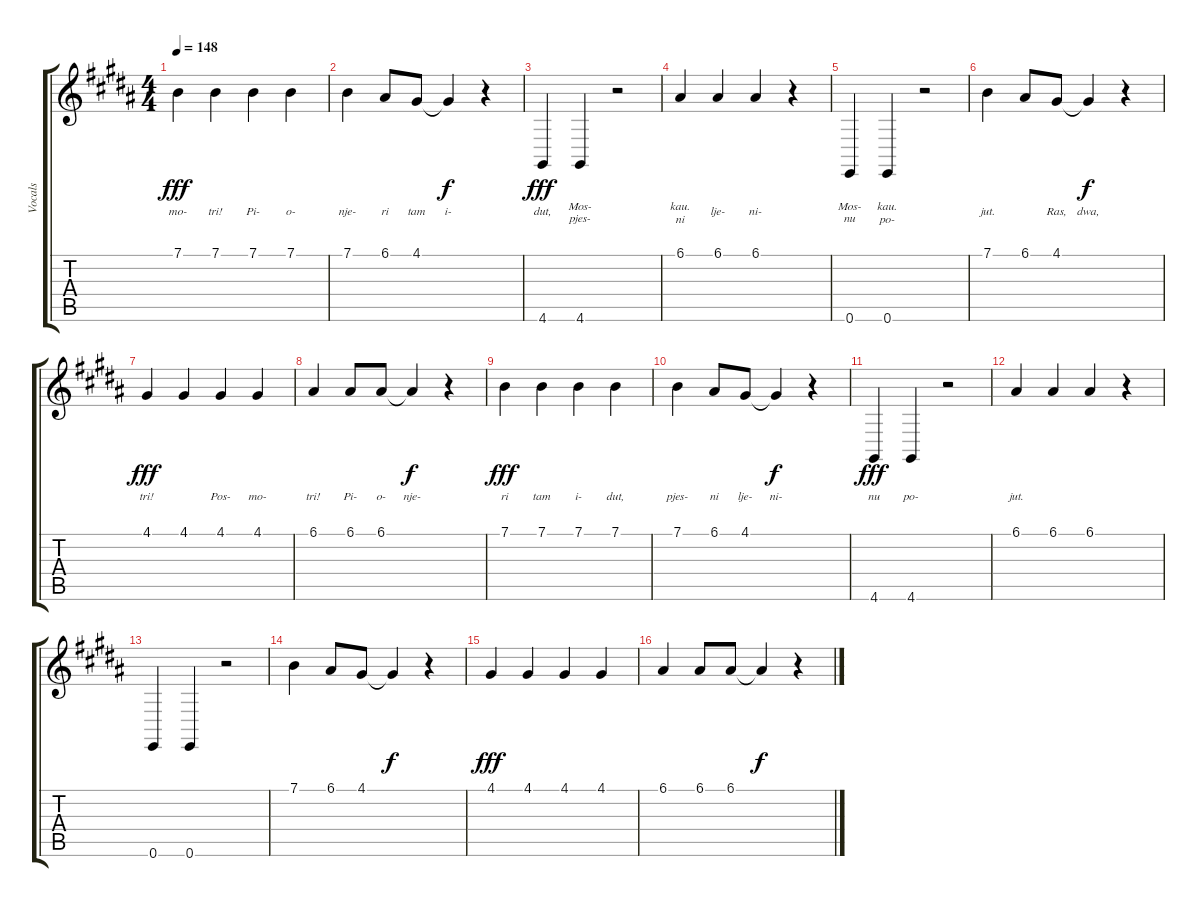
\track ("Vocals" "Vocals") {instrument lead6voice}
\staff {score tabs}
\tuning (E4 B3 G3 D3 A2 E2) {hide}
\ts (4 4)
\tempo 148
\clef g2
\ks b
7.1.4{lyrics (0 "") lyrics (1 "mo-") lyrics (2 "") lyrics (3 "") lyrics (4 "") dy fff} 7.1.4{lyrics (0 "") lyrics (1 "tri!") lyrics (2 "") lyrics (3 "") lyrics (4 "")} 7.1.4{lyrics (0 "") lyrics (1 "Pi-") lyrics (2 "") lyrics (3 "") lyrics (4 "")} 7.1.4{lyrics (0 "") lyrics (1 "o-") lyrics (2 "") lyrics (3 "") lyrics (4 "")} |
7.1.4{lyrics (0 "") lyrics (1 "nje-") lyrics (2 "") lyrics (3 "") lyrics (4 "")} 6.1.8{lyrics (0 "") lyrics (1 "ri") lyrics (2 "") lyrics (3 "") lyrics (4 "")} 4.1.8{lyrics (0 "") lyrics (1 "tam") lyrics (2 "") lyrics (3 "") lyrics (4 "")} 4.1{t}.4{lyrics (0 "") lyrics (1 "i-") lyrics (2 "") lyrics (3 "") lyrics (4 "") dy f} r.4 |
4.6.4{lyrics (0 "") lyrics (1 "dut,") lyrics (2 "") lyrics (3 "") lyrics (4 "") dy fff} 4.6.4{lyrics (0 "Mos-") lyrics (1 "pjes-") lyrics (2 "") lyrics (3 "") lyrics (4 "")} r.2 |
6.1.4{lyrics (0 "kau.") lyrics (1 "ni") lyrics (2 "") lyrics (3 "") lyrics (4 "")} 6.1.4{lyrics (0 "") lyrics (1 "lje-") lyrics (2 "") lyrics (3 "") lyrics (4 "")} 6.1.4{lyrics (0 "") lyrics (1 "ni-") lyrics (2 "") lyrics (3 "") lyrics (4 "")} r.4 |
0.6.4{lyrics (0 "Mos-") lyrics (1 "nu") lyrics (2 "") lyrics (3 "") lyrics (4 "")} 0.6.4{lyrics (0 "kau.") lyrics (1 "po-") lyrics (2 "") lyrics (3 "") lyrics (4 "")} r.2 |
7.1.4{lyrics (0 "") lyrics (1 "jut.") lyrics (2 "") lyrics (3 "") lyrics (4 "")} 6.1.8{lyrics (0 "") lyrics (1 "") lyrics (2 "") lyrics (3 "") lyrics (4 "")} 4.1.8{lyrics (0 "") lyrics (1 "Ras,") lyrics (2 "") lyrics (3 "") lyrics (4 "")} 4.1{t}.4{lyrics (0 "") lyrics (1 "dwa,") lyrics (2 "") lyrics (3 "") lyrics (4 "") dy f} r.4 |
4.1.4{lyrics (0 "") lyrics (1 "tri!") lyrics (2 "") lyrics (3 "") lyrics (4 "") dy fff} 4.1.4{lyrics (0 "") lyrics (1 "") lyrics (2 "") lyrics (3 "") lyrics (4 "")} 4.1.4{lyrics (0 "") lyrics (1 "Pos-") lyrics (2 "") lyrics (3 "") lyrics (4 "")} 4.1.4{lyrics (0 "") lyrics (1 "mo-") lyrics (2 "") lyrics (3 "") lyrics (4 "")} |
6.1.4{lyrics (0 "") lyrics (1 "tri!") lyrics (2 "") lyrics (3 "") lyrics (4 "")} 6.1.8{lyrics (0 "") lyrics (1 "Pi-") lyrics (2 "") lyrics (3 "") lyrics (4 "")} 6.1.8{lyrics (0 "") lyrics (1 "o-") lyrics (2 "") lyrics (3 "") lyrics (4 "")} 6.1{t}.4{lyrics (0 "") lyrics (1 "nje-") lyrics (2 "") lyrics (3 "") lyrics (4 "") dy f} r.4 |
7.1.4{lyrics (0 "") lyrics (1 "ri") lyrics (2 "") lyrics (3 "") lyrics (4 "") dy fff} 7.1.4{lyrics (0 "") lyrics (1 "tam") lyrics (2 "") lyrics (3 "") lyrics (4 "")} 7.1.4{lyrics (0 "") lyrics (1 "i-") lyrics (2 "") lyrics (3 "") lyrics (4 "")} 7.1.4{lyrics (0 "") lyrics (1 "dut,") lyrics (2 "") lyrics (3 "") lyrics (4 "")} |
7.1.4{lyrics (0 "") lyrics (1 "pjes-") lyrics (2 "") lyrics (3 "") lyrics (4 "")} 6.1.8{lyrics (0 "") lyrics (1 "ni") lyrics (2 "") lyrics (3 "") lyrics (4 "")} 4.1.8{lyrics (0 "") lyrics (1 "lje-") lyrics (2 "") lyrics (3 "") lyrics (4 "")} 4.1{t}.4{lyrics (0 "") lyrics (1 "ni-") lyrics (2 "") lyrics (3 "") lyrics (4 "") dy f} r.4 |
4.6.4{lyrics (0 "") lyrics (1 "nu") lyrics (2 "") lyrics (3 "") lyrics (4 "") dy fff} 4.6.4{lyrics (0 "") lyrics (1 "po-") lyrics (2 "") lyrics (3 "") lyrics (4 "")} r.2 |
6.1.4{lyrics (0 "") lyrics (1 "jut.") lyrics (2 "") lyrics (3 "") lyrics (4 "")} 6.1.4{lyrics (0 "") lyrics (1 "") lyrics (2 "") lyrics (3 "") lyrics (4 "")} 6.1.4 r.4 |
0.6.4 0.6.4 r.2 |
7.1.4 6.1.8 4.1.8 4.1{t}.4{dy f} r.4 |
4.1.4{dy fff} 4.1.4 4.1.4 4.1.4 |
6.1.4 6.1.8 6.1.8 6.1{t}.4{dy f} r.4
